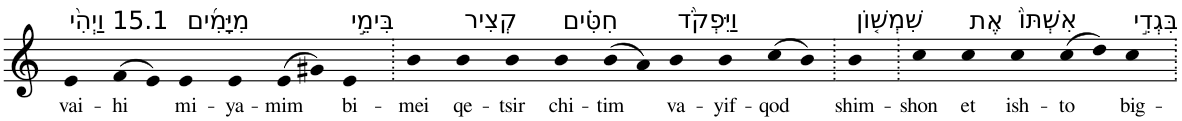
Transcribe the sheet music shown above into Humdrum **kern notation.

**kern	**text
*part1	*part1
*staff1	*staff1
*I"Piano	*
*I'Pno	*
*clefG2	*
*k[]	*
=1	=1
!LO:TX:a:t=15.1 וַיְהִ֨י	!
!	!LO:LY:b
4e	vai-
!	!LO:LY:b
(>8f	-hi
8e)	.
!LO:TX:a:t=מִיָּמִ֜ים	!
!	!LO:LY:b
4e	mi-
!	!LO:LY:b
4e	-ya-
!	!LO:LY:b
(>8e	-mim
8g#X)	.
!LO:TX:a:t=בִּימֵ֣י	!
!	!LO:LY:b
4e	bi-
=2.	=2.
!	!LO:LY:b
4b	-mei
!LO:TX:a:t=קְצִיר	!
!	!LO:LY:b
4b	qe-
!	!LO:LY:b
4b	-tsir
!LO:TX:a:t=חִטִּ֗ים	!
!	!LO:LY:b
4b	chi-
!	!LO:LY:b
(>8b	-tim
8a)	.
!LO:TX:a:t=וַיִּפְקֹ֨ד	!
!	!LO:LY:b
4b	va-
!	!LO:LY:b
4b	-yif-
!	!LO:LY:b
(>8cc	-qod
8b)	.
=3.	=3.
!LO:TX:a:t=שִׁמְשׁ֤וֹן	!
!	!LO:LY:b
4b	shim-
=4.	=4.
!	!LO:LY:b
4cc	-shon
!LO:TX:a:t=אֶת	!
!	!LO:LY:b
4cc	et
!LO:TX:a:t=אִשְׁתּוֹ֙	!
!	!LO:LY:b
4cc	ish-
!	!LO:LY:b
(>8cc	-to
8dd)	.
!LO:TX:a:t=בִּגְדִ֣י	!
!	!LO:LY:b
4cc	big-
=.	=.
*-	*-
